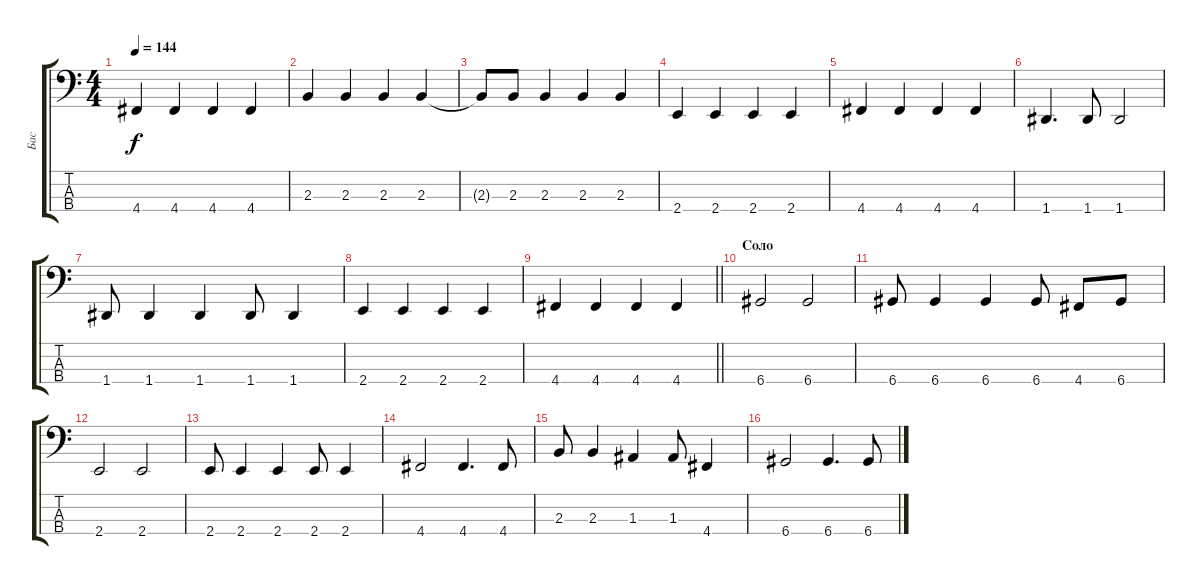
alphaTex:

\track ("Бас" "Бас") {instrument electricbasspick}
\staff {score tabs}
\tuning (G2 D2 A1 D1) {hide}
\ts (4 4)
\tempo 144
\clef f4
\ks c
4.4.4{dy f} 4.4.4 4.4.4 4.4.4 |
2.3.4 2.3.4 2.3.4 2.3.4 |
2.3{t}.8 2.3.8 2.3.4 2.3.4 2.3.4 |
2.4.4 2.4.4 2.4.4 2.4.4 |
4.4.4 4.4.4 4.4.4 4.4.4 |
1.4.4{d} 1.4.8 1.4.2 |
1.4.8 1.4.4 1.4.4 1.4.8 1.4.4 |
2.4.4 2.4.4 2.4.4 2.4.4 |
\barLineRight lightlight
4.4.4 4.4.4 4.4.4 4.4.4 |
\section ("" "Соло")
6.4.2 6.4.2 |
6.4.8 6.4.4 6.4.4 6.4.8 4.4.8 6.4.8 |
2.4.2 2.4.2 |
2.4.8 2.4.4 2.4.4 2.4.8 2.4.4 |
4.4.2 4.4.4{d} 4.4.8 |
2.3.8 2.3.4 1.3.4 1.3.8 4.4.4 |
6.4.2 6.4.4{d} 6.4.8
